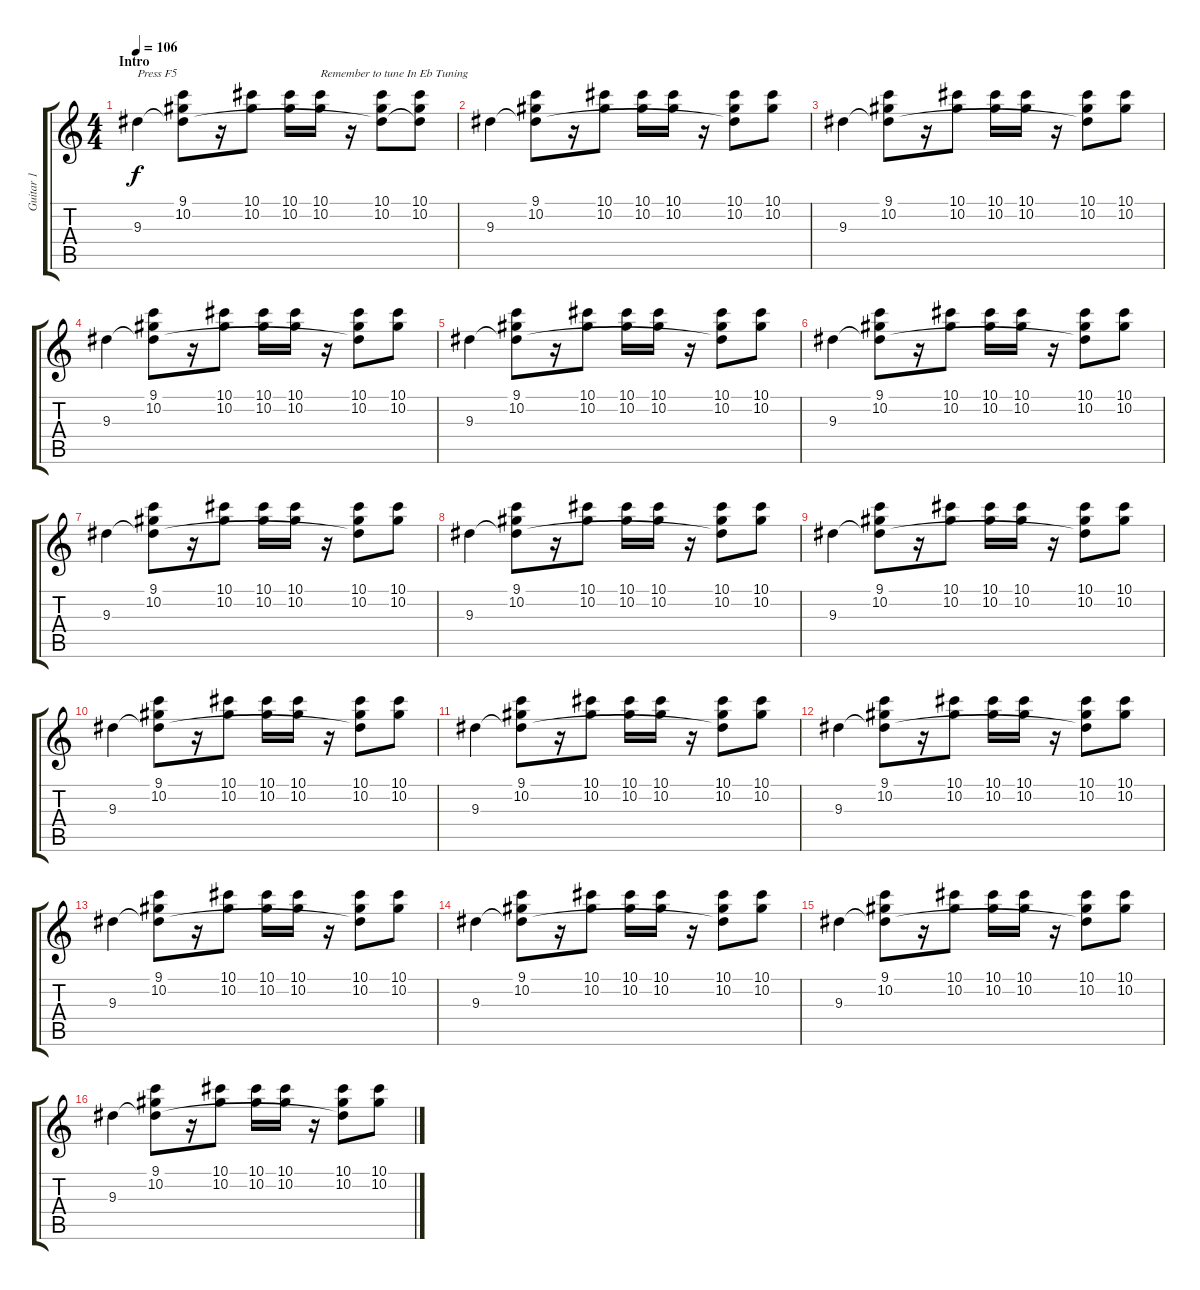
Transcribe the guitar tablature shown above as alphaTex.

\track ("Guitar 1" "Guitar 1") {instrument electricguitarjazz}
\staff {score tabs}
\tuning (Eb4 Bb3 Gb3 Db3 Ab2 Eb2) {hide}
\ts (4 4)
\section ("" "Intro")
\tempo 106
\clef g2
\ks c
9.3.4{txt "Press F5" dy f volume 11 balance 7 instrument electricguitarjazz} (9.1 10.2 9.3{t}).8 r.16 (10.1 10.2).8 (10.1 10.2).16 (10.1 10.2).16{txt "Remember to tune In Eb Tuning"} r.16 (10.1 10.2 9.3{t}).8 (10.1 10.2 9.3{t}).8 |
9.3.4 (9.1 10.2 9.3{t}).8 r.16 (10.1 10.2).8 (10.1 10.2).16 (10.1 10.2).16 r.16 (10.1 10.2 9.3{t}).8 (10.1 10.2).8 |
9.3.4 (9.1 10.2 9.3{t}).8 r.16 (10.1 10.2).8 (10.1 10.2).16 (10.1 10.2).16 r.16 (10.1 10.2 9.3{t}).8 (10.1 10.2).8 |
9.3.4 (9.1 10.2 9.3{t}).8 r.16 (10.1 10.2).8 (10.1 10.2).16 (10.1 10.2).16 r.16 (10.1 10.2 9.3{t}).8 (10.1 10.2).8 |
9.3.4 (9.1 10.2 9.3{t}).8 r.16 (10.1 10.2).8 (10.1 10.2).16 (10.1 10.2).16 r.16 (10.1 10.2 9.3{t}).8 (10.1 10.2).8 |
9.3.4 (9.1 10.2 9.3{t}).8 r.16 (10.1 10.2).8 (10.1 10.2).16 (10.1 10.2).16 r.16 (10.1 10.2 9.3{t}).8 (10.1 10.2).8 |
9.3.4 (9.1 10.2 9.3{t}).8 r.16 (10.1 10.2).8 (10.1 10.2).16 (10.1 10.2).16 r.16 (10.1 10.2 9.3{t}).8 (10.1 10.2).8 |
9.3.4 (9.1 10.2 9.3{t}).8 r.16 (10.1 10.2).8 (10.1 10.2).16 (10.1 10.2).16 r.16 (10.1 10.2 9.3{t}).8 (10.1 10.2).8 |
9.3.4{volume 12} (9.1 10.2 9.3{t}).8 r.16 (10.1 10.2).8 (10.1 10.2).16 (10.1 10.2).16 r.16 (10.1 10.2 9.3{t}).8 (10.1 10.2).8 |
9.3.4 (9.1 10.2 9.3{t}).8 r.16 (10.1 10.2).8 (10.1 10.2).16 (10.1 10.2).16 r.16 (10.1 10.2 9.3{t}).8 (10.1 10.2).8 |
9.3.4 (9.1 10.2 9.3{t}).8 r.16 (10.1 10.2).8 (10.1 10.2).16 (10.1 10.2).16 r.16 (10.1 10.2 9.3{t}).8 (10.1 10.2).8 |
9.3.4 (9.1 10.2 9.3{t}).8 r.16 (10.1 10.2).8 (10.1 10.2).16 (10.1 10.2).16 r.16 (10.1 10.2 9.3{t}).8 (10.1 10.2).8 |
9.3.4 (9.1 10.2 9.3{t}).8 r.16 (10.1 10.2).8 (10.1 10.2).16 (10.1 10.2).16 r.16 (10.1 10.2 9.3{t}).8 (10.1 10.2).8 |
9.3.4 (9.1 10.2 9.3{t}).8 r.16 (10.1 10.2).8 (10.1 10.2).16 (10.1 10.2).16 r.16 (10.1 10.2 9.3{t}).8 (10.1 10.2).8 |
9.3.4 (9.1 10.2 9.3{t}).8 r.16 (10.1 10.2).8 (10.1 10.2).16 (10.1 10.2).16 r.16 (10.1 10.2 9.3{t}).8 (10.1 10.2).8 |
9.3.4 (9.1 10.2 9.3{t}).8 r.16 (10.1 10.2).8 (10.1 10.2).16 (10.1 10.2).16 r.16 (10.1 10.2 9.3{t}).8 (10.1 10.2).8
